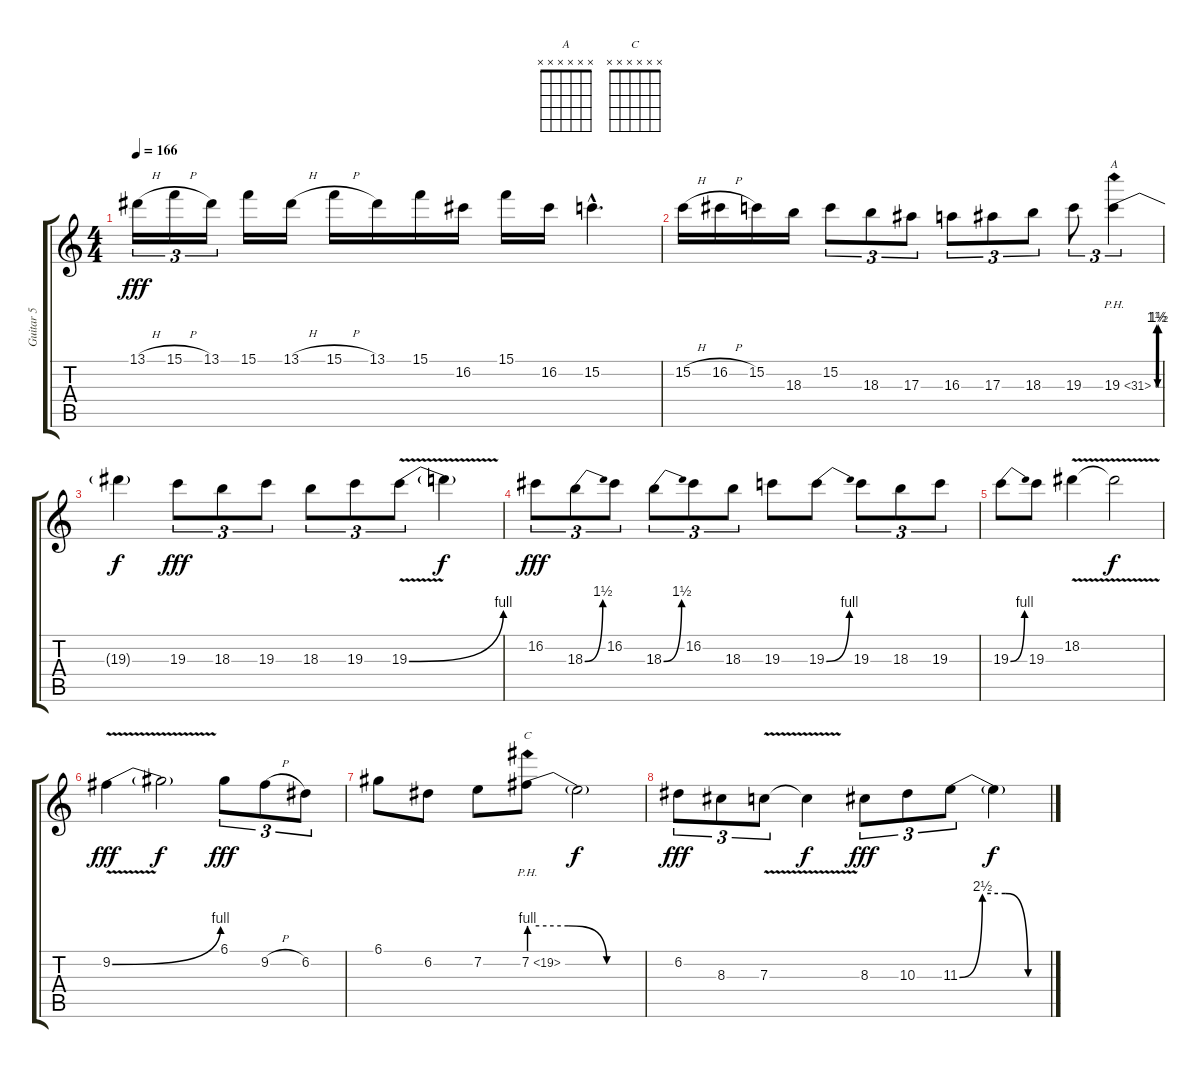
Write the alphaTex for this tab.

\track ("Guitar 5" "Guitar 5") {instrument distortionguitar}
\staff {score tabs}
\tuning (D4 A3 F3 C3 G2 C2) {hide}
\chord ("A" x x x x x x) {firstfret 0}
\chord ("C" x x x x x x) {firstfret 0}
\ts (4 4)
\tempo 166
\clef g2
\ks c
13.1{h}.16{tu (3 2) dy fff} 15.1{h}.16{tu (3 2)} 13.1.16{tu (3 2)} 15.1.16 13.1{h}.16 15.1{h}.16 13.1.16 15.1.16 16.2.16 15.1.16 16.2.16 15.2{hac}.4{d} |
15.2{h}.16 16.2{h}.16 15.2.16 18.3.16 15.2.8{tu (3 2)} 18.3.8{tu (3 2)} 17.3.8{tu (3 2)} 16.3.8{tu (3 2)} 17.3.8{tu (3 2)} 18.3.8{tu (3 2)} 19.3.8{tu (3 2)} 19.3{be (custom 0 0 10 6 20 6 30 0 40 0 50 6 60 6) ph 12}.4{tu (3 2) ch "A" volume 0} |
19.3{t}.4{dy f} 19.3.8{tu (3 2) dy fff volume 16} 18.3.8{tu (3 2)} 19.3.8{tu (3 2)} 18.3.8{tu (3 2)} 19.3.8{tu (3 2)} 19.3{be (bend 0 0 60 4) v}.8{tu (3 2)} 19.3{t}.4{dy f} |
16.2.8{tu (3 2) dy fff} 18.3{be (bend 0 0 60 6)}.8{tu (3 2)} 16.2.8{tu (3 2)} 18.3{be (bend 0 0 60 6)}.8{tu (3 2)} 16.2.8{tu (3 2)} 18.3.8{tu (3 2)} 19.3.8 19.3{be (bend 0 0 60 4)}.8 19.3.8{tu (3 2)} 18.3.8{tu (3 2)} 19.3.8{tu (3 2)} |
19.3{be (bend 0 0 60 4)}.8 19.3.8 18.2{v}.4 18.2{t}.2{dy f} |
9.2{be (bend 0 0 60 4) v}.4{dy fff} 9.2{t}.2{dy f} 6.1.8{tu (3 2) dy fff} 9.2{h}.8{tu (3 2)} 6.2.8{tu (3 2)} |
6.1.8 6.2.8 7.2.8 7.2{be (custom 0 4 20 4 40 0 60 0) ph 12}.8{ch "C" volume 0} 7.2{t}.2{dy f} |
6.2.8{tu (3 2) dy fff volume 16} 8.3.8{tu (3 2)} 7.3{v}.8{tu (3 2)} 7.3{t}.4{dy f} 8.3.8{tu (3 2) dy fff} 10.3.8{tu (3 2)} 11.3{be (custom 0 0 15 10 30 10 45 0 60 0)}.8{tu (3 2)} 11.3{t}.4{dy f}
